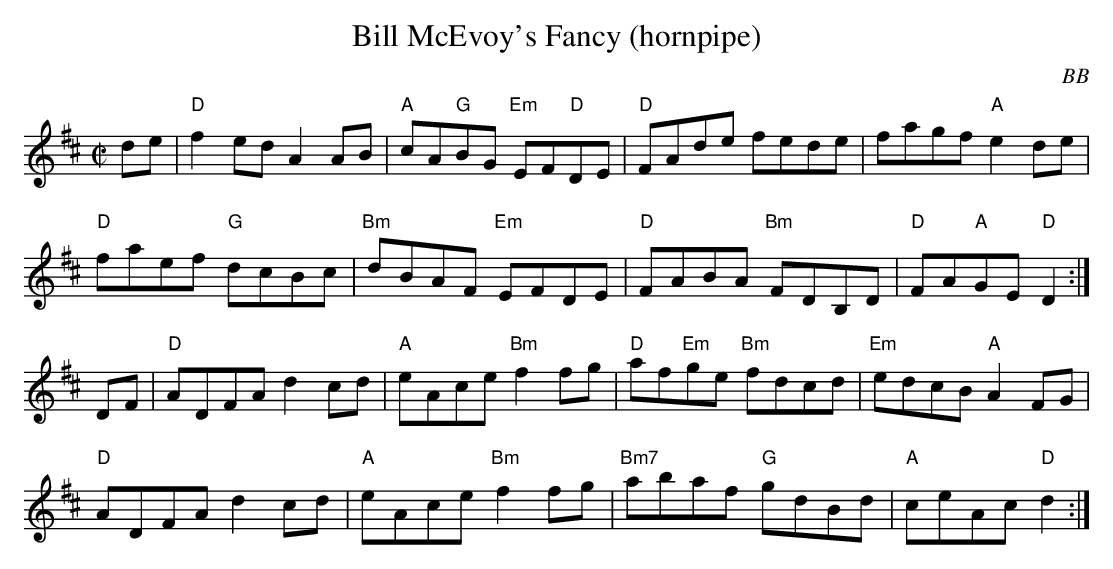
X:1
T:Bill McEvoy's Fancy (hornpipe)
C:BB
M:C|
L:1/8
Q:160
K:D
de |"D"f2 ed A2 AB|"A"cA"G"BG "Em"EF"D"DE|\
"D"FAde fede|fagf "A"e2 de |
"D"faef "G"dcBc|"Bm"dBAF "Em"EFDE |\
"D"FABA "Bm"FDB,D|"D"FA"A"GE "D"D2 :|
DF |"D"ADFA d2 cd | "A"eAce "Bm"f2 fg |\
"D"af"Em"ge "Bm"fdcd |"Em"edcB "A"A2 FG |
"D"ADFA d2 cd |"A"eAce "Bm"f2 fg |\
"Bm7"abaf "G"gdBd|"A"ceAc "D"d2 :|
